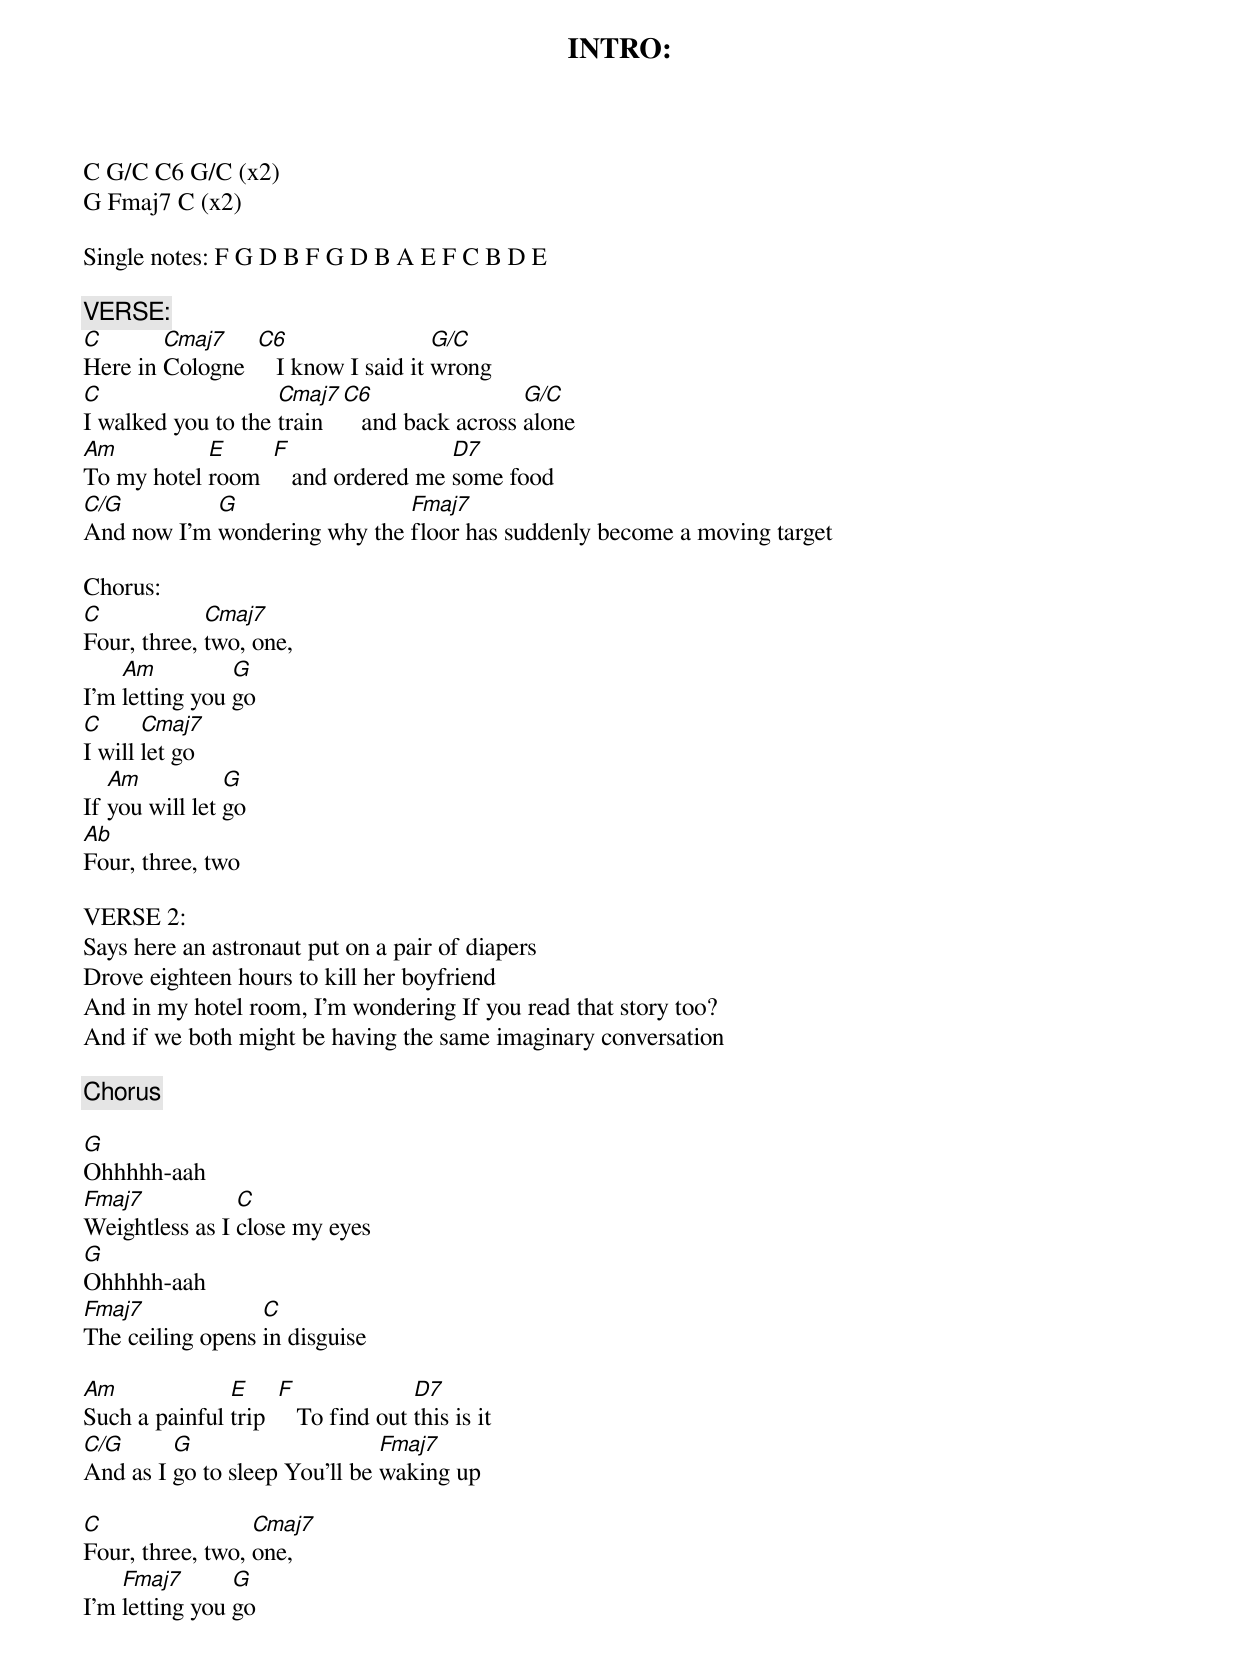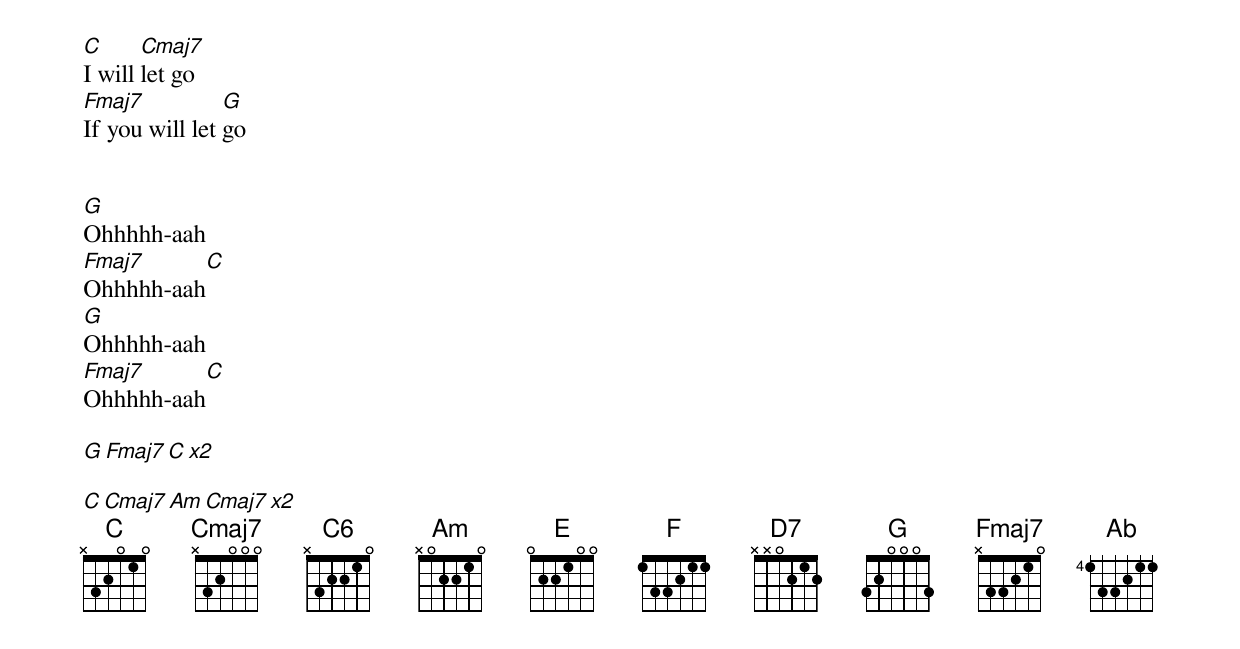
INTRO:
C G/C C6 G/C (x2)
G Fmaj7 C (x2)

Single notes: F G D B F G D B A E F C B D E

VERSE:
C       Cmaj7    C6                  G/C
Here in Cologne     I know I said it wrong
C                   Cmaj7  C6                 G/C
I walked you to the train     and back across alone
Am          E     F                 D7
To my hotel room     and ordered me some food
C/G         G                 Fmaj7
And now I'm wondering why the floor has suddenly become a moving target

Chorus:
C            Cmaj7
Four, three, two, one,
    Am          G
I'm letting you go
C      Cmaj7
I will let go
   Am           G
If you will let go
Ab
Four, three, two

VERSE 2:
Says here an astronaut put on a pair of diapers
Drove eighteen hours to kill her boyfriend
And in my hotel room, I'm wondering If you read that story too?
And if we both might be having the same imaginary conversation

[Chorus]

G
Ohhhhh-aah
Fmaj7           C
Weightless as I close my eyes
G
Ohhhhh-aah
Fmaj7             C
The ceiling opens in disguise

Am             E     F              D7
Such a painful trip     To find out this is it
C/G      G                     Fmaj7
And as I go to sleep You'll be waking up

C                 Cmaj7
Four, three, two, one,
    Fmaj7       G
I'm letting you go
C      Cmaj7
I will let go
Fmaj7           G
If you will let go


G
Ohhhhh-aah
Fmaj7     C
Ohhhhh-aah
G
Ohhhhh-aah
Fmaj7     C
Ohhhhh-aah

G Fmaj7 C x2

C Cmaj7 Am Cmaj7 x2
